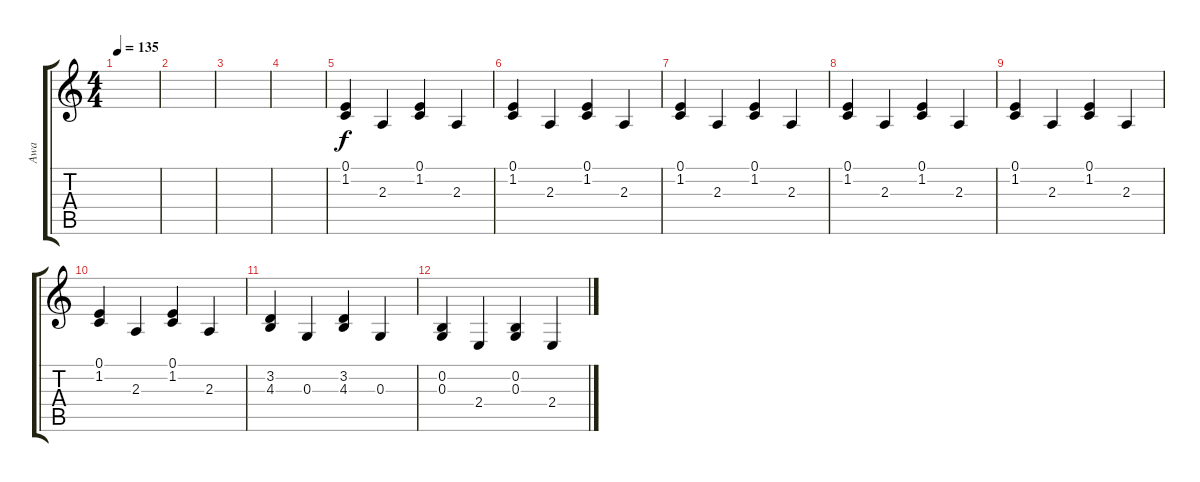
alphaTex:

\track ("Awa" "Awa") {instrument electricgrandpiano}
\staff {score tabs}
\tuning (E4 B3 G3 D3 A2 E2) {hide}
\ts (4 4)
\tempo 135
\clef g2
\ks c
|
|
|
|
(0.1 1.2).4 2.3.4 (0.1 1.2).4 2.3.4 |
(0.1 1.2).4 2.3.4 (0.1 1.2).4 2.3.4 |
(0.1 1.2).4 2.3.4 (0.1 1.2).4 2.3.4 |
(0.1 1.2).4 2.3.4 (0.1 1.2).4 2.3.4 |
(0.1 1.2).4 2.3.4 (0.1 1.2).4 2.3.4 |
(0.1 1.2).4 2.3.4 (0.1 1.2).4 2.3.4 |
(3.2 4.3).4 0.3.4 (3.2 4.3).4 0.3.4 |
(0.2 0.3).4 2.4.4 (0.2 0.3).4 2.4.4
